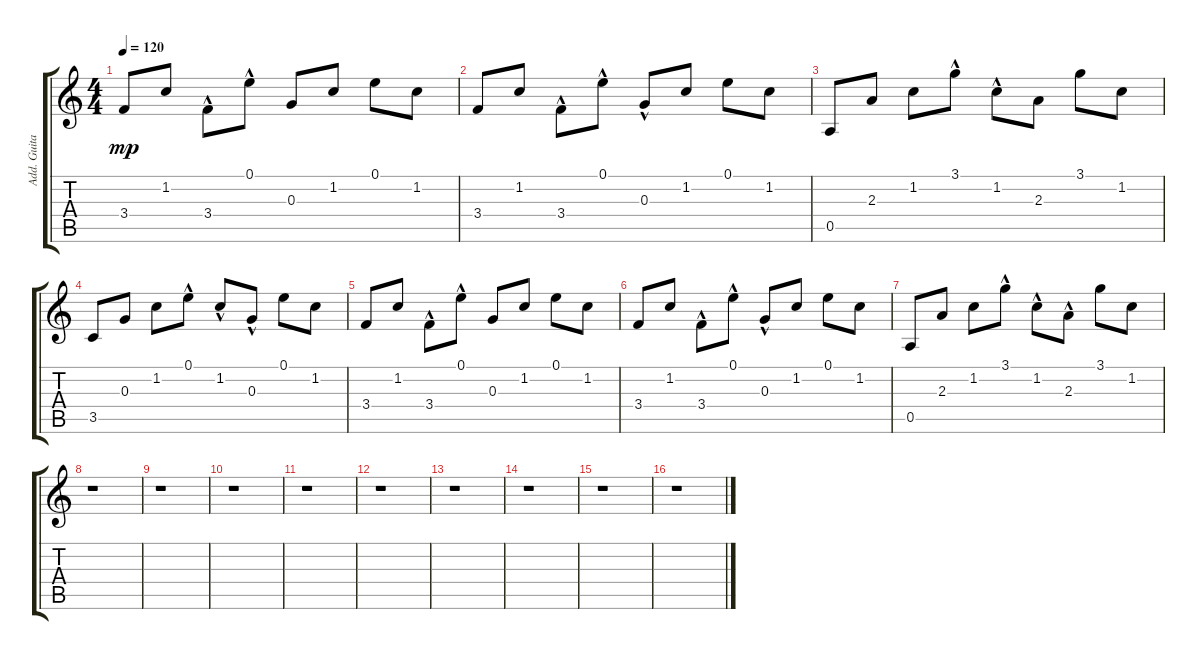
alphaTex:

\track ("Add. Guitar" "Add. Guita") {instrument electricguitarclean}
\staff {score tabs}
\tuning (E4 B3 G3 D3 A2 E2) {hide}
\ts (4 4)
\tempo 120
\clef g2
\ks c
3.4.8{dy mp} 1.2.8 3.4{hac}.8 0.1{hac}.8 0.3.8 1.2.8 0.1.8 1.2.8 |
3.4.8 1.2.8 3.4{hac}.8 0.1{hac}.8 0.3{hac}.8 1.2.8 0.1.8 1.2.8 |
0.5.8 2.3.8 1.2.8 3.1{hac}.8 1.2{hac}.8 2.3.8 3.1.8 1.2.8 |
3.5.8 0.3.8 1.2.8 0.1{hac}.8 1.2{hac}.8 0.3{hac}.8 0.1.8 1.2.8 |
3.4.8 1.2.8 3.4{hac}.8 0.1{hac}.8 0.3.8 1.2.8 0.1.8 1.2.8 |
3.4.8 1.2.8 3.4{hac}.8 0.1{hac}.8 0.3{hac}.8 1.2.8 0.1.8 1.2.8 |
0.5.8 2.3.8 1.2.8 3.1{hac}.8 1.2{hac}.8 2.3{hac}.8 3.1.8 1.2.8 |
r.1 |
r.1 |
r.1 |
r.1 |
r.1 |
r.1 |
r.1 |
r.1 |
r.1
